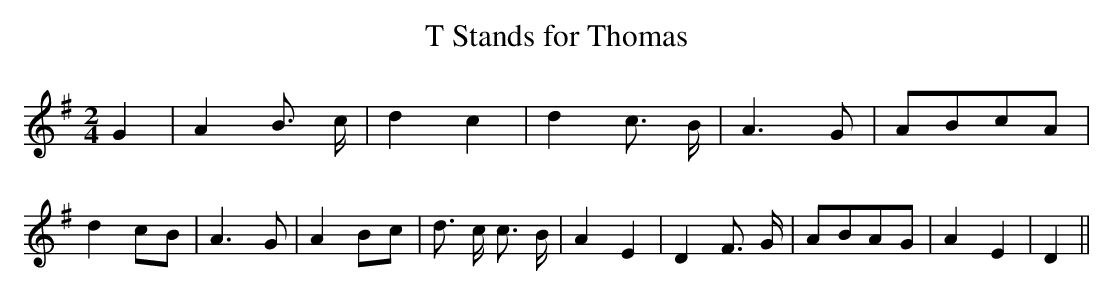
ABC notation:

X:1
T:T Stands for Thomas
M:2/4
L:1/8
K:G
 G2| A2 B3/2- c/2| d2 c2| d2 c3/2- B/2| A3 G|A-Bc-A| d2c-B| A3 G| A2B-c|\
 d3/2 c/2 c3/2 B/2| A2 E2| D2 F3/2 G/2|A-BA-G| A2 E2| D2||
